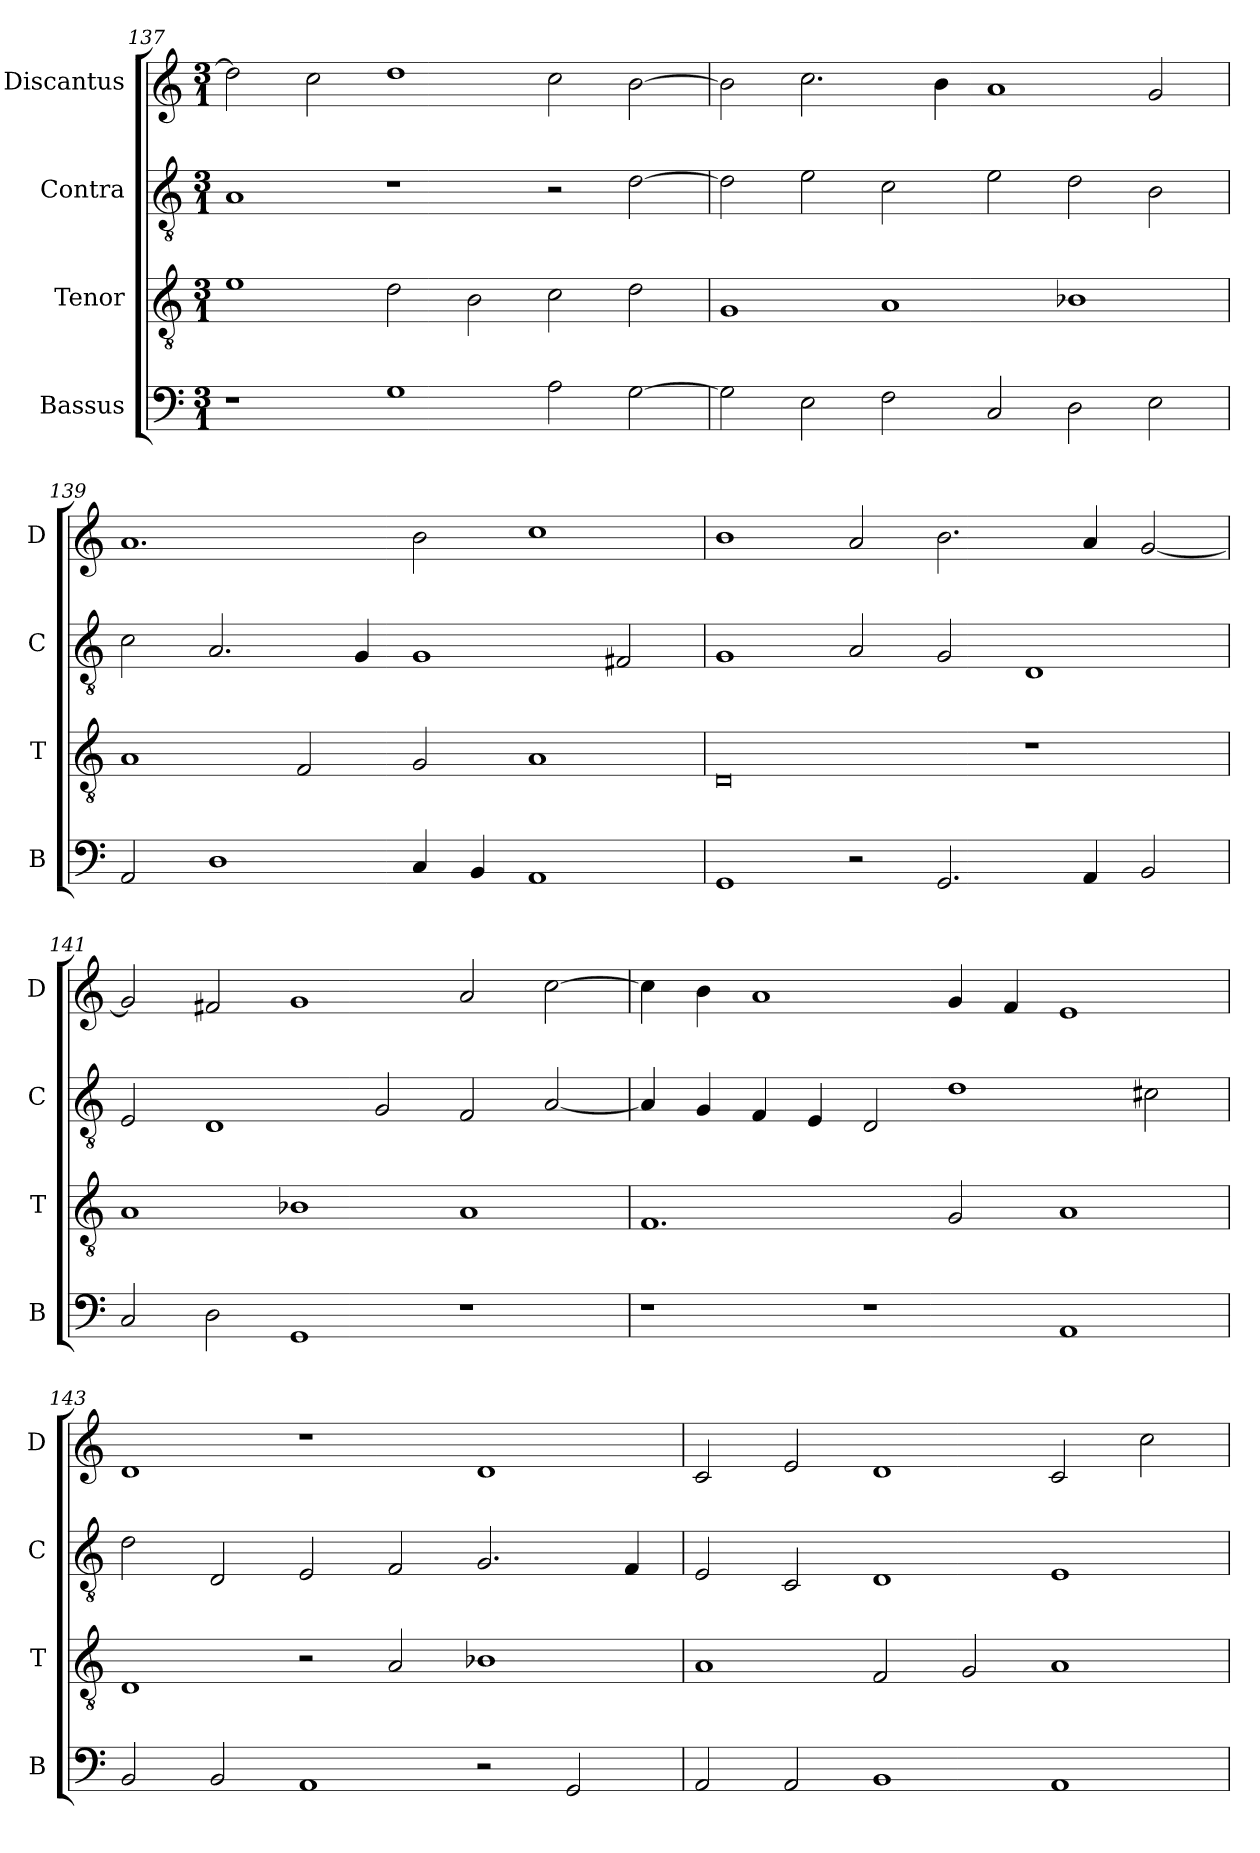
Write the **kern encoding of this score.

**kern	**kern	**kern	**kern
*part4	*part3	*part2	*part1
*staff4	*staff3	*staff2	*staff1
*I"Bassus	*I"Tenor	*I"Contra	*I"Discantus
*I'B	*I'T	*I'C	*I'D
*clefF4	*clefGv2	*clefGv2	*clefG2
*k[]	*k[]	*k[]	*k[]
*M3/1	*M3/1	*M3/1	*M3/1
=137	=137	=137	=137
1r	1e	1A	2dd\]
.	.	.	2cc\
1G	2d\	1r	1dd
.	2B\	.	.
2A\	2c\	2r	2cc\
[2G\	2d\	[2d\	[2b\
=138	=138	=138	=138
2G\]	1G	2d\]	2b\]
2E\	.	2e\	2.cc\
2F\	1A	2c\	.
.	.	.	4b\
2C/	.	2e\	1a
2D\	1B-X	2d\	.
2E\	.	2B\	2g/
=139	=139	=139	=139
2AA/	1A	2c\	1.a
1D	.	2.A/	.
.	2F/	.	.
.	.	4G/	.
4C/	2G/	1G	2b\
4BB/	.	.	.
1AA	1A	.	1cc
.	.	2F#X/	.
=140	=140	=140	=140
1GG	0D	1G	1b
2r	.	2A/	2a/
2.GG/	.	2G/	2.b\
.	1r	1D	.
4AA/	.	.	4a/
2BB/	.	.	[2g/
=141	=141	=141	=141
2C/	1A	2E/	2g/]
2D\	.	1D	2f#X/
1GG	1B-X	.	1g
.	.	2G/	.
1r	1A	2F/	2a/
.	.	[2A/	[2cc\
=142	=142	=142	=142
1r	1.F	4A/]	4cc\]
.	.	4G/	4b\
.	.	4F/	1a
.	.	4E/	.
1r	.	2D/	.
.	2G/	1d	4g/
.	.	.	4f/
1AA	1A	.	1e
.	.	2c#X\	.
=143	=143	=143	=143
2BB/	1D	2d\	1d
2BB/	.	2D/	.
1AA	2r	2E/	1r
.	2A/	2F/	.
2r	1B-X	2.G/	1d
2GG/	.	.	.
.	.	4F/	.
=144	=144	=144	=144
2AA/	1A	2E/	2c/
2AA/	.	2C/	2e/
1BB	2F/	1D	1d
.	2G/	.	.
1AA	1A	1E	2c/
.	.	.	2cc\
=	=	=	=
*-	*-	*-	*-
